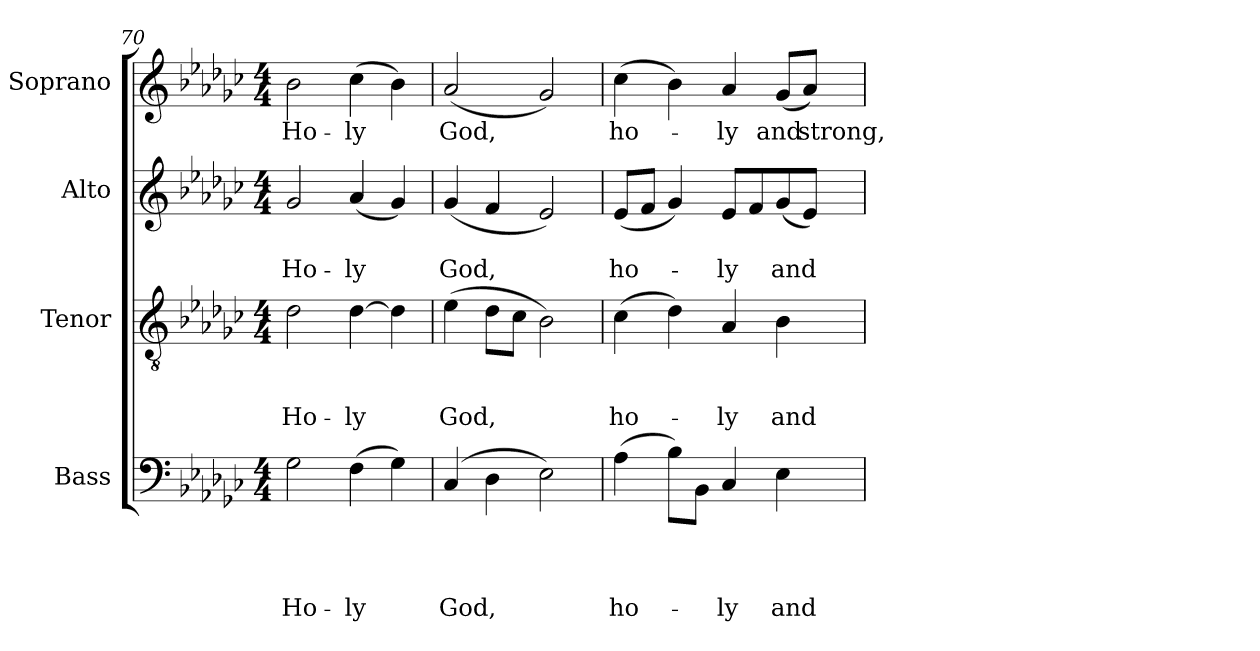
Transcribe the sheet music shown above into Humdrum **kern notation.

**kern	**text	**text	**text	**text	**kern	**text	**text	**text	**kern	**text	**text	**kern	**text
*part4	*part4	*part4	*part4	*part4	*part3	*part3	*part3	*part3	*part2	*part2	*part2	*part1	*part1
*staff4	*staff4	*staff4	*staff4	*staff4	*staff3	*staff3	*staff3	*staff3	*staff2	*staff2	*staff2	*staff1	*staff1
*I"Bass	*	*	*	*	*I"Tenor	*	*	*	*I"Alto	*	*	*I"Soprano	*
*clefF4	*	*	*	*	*clefGv2	*	*	*	*clefG2	*	*	*clefG2	*
*k[b-e-a-d-g-c-]	*	*	*	*	*k[b-e-a-d-g-c-]	*	*	*	*k[b-e-a-d-g-c-]	*	*	*k[b-e-a-d-g-c-]	*
*G-:	*	*	*	*	*G-:	*	*	*	*G-:	*	*	*G-:	*
*M4/4	*	*	*	*	*M4/4	*	*	*	*M4/4	*	*	*M4/4	*
=70	=70	=70	=70	=70	=70	=70	=70	=70	=70	=70	=70	=70	=70
!	!	!	!	!LO:LY:b	!	!	!	!LO:LY:b	!	!	!LO:LY:b	!	!LO:LY:b
2G-\	.	.	.	Ho-	2d-\	.	.	Ho-	2g-/	.	Ho-	2b-\	Ho-
!	!	!	!	!LO:LY:b	!	!	!	!LO:LY:b	!	!	!LO:LY:b	!	!LO:LY:b
(>4F\	.	.	.	-ly	[>4d-\	.	.	-ly	(<4a-/	.	-ly	(>4cc-\	-ly
4G-\)	.	.	.	.	4d-\]	.	.	.	4g-/)	.	.	4b-\)	.
=71	=71	=71	=71	=71	=71	=71	=71	=71	=71	=71	=71	=71	=71
!	!	!	!	!LO:LY:b	!	!	!	!LO:LY:b	!	!	!LO:LY:b	!	!LO:LY:b
(4C-/	.	.	.	God,	(>4e-\	.	.	God,	(<4g-/	.	God,	(<2a-/	God,
4D-\	.	.	.	.	8d-\L	.	.	.	4f/	.	.	.	.
.	.	.	.	.	8c-\J	.	.	.	.	.	.	.	.
2E-\)	.	.	.	.	2B-\)	.	.	.	2e-/)	.	.	2g-/)	.
!!LO:PB:g=z
=72	=72	=72	=72	=72	=72	=72	=72	=72	=72	=72	=72	=72	=72
!	!	!	!	!LO:LY:b	!	!	!	!LO:LY:b	!	!	!LO:LY:b	!	!LO:LY:b
(>4A-\	.	.	.	ho-	(>4c-\	.	.	ho-	(<8e-/L	.	ho-	(>4cc-\	ho-
.	.	.	.	.	.	.	.	.	8f/J	.	.	.	.
8B-\L)	.	.	.	.	4d-\)	.	.	.	4g-/)	.	.	4b-\)	.
8BB-\J	.	.	.	.	.	.	.	.	.	.	.	.	.
!	!	!	!	!LO:LY:b	!	!	!	!LO:LY:b	!	!	!LO:LY:b	!	!LO:LY:b
4C-/	.	.	.	-ly	4A-/	.	.	-ly	8e-/L	.	-ly	4a-/	-ly
.	.	.	.	.	.	.	.	.	8f/	.	.	.	.
!	!	!	!	!LO:LY:b	!	!	!	!LO:LY:b	!	!	!LO:LY:b	!	!LO:LY:b
4E-\	.	.	.	and	4B-\	.	.	and	(<8g-/	.	and	(<8g-/L	and
!	!	!	!	!	!	!	!	!	!	!	!	!	!LO:LY:b
.	.	.	.	.	.	.	.	.	8e-/J)	.	.	8a-/J)	strong,
=	=	=	=	=	=	=	=	=	=	=	=	=	=
*-	*-	*-	*-	*-	*-	*-	*-	*-	*-	*-	*-	*-	*-
